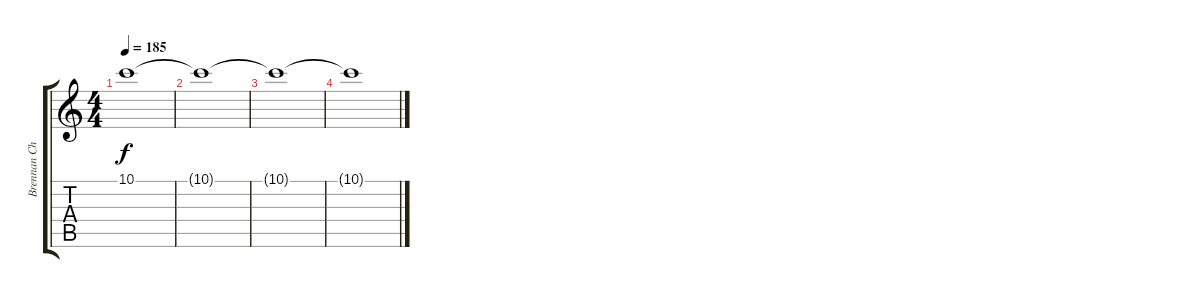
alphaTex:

\track ("Brennan Chaulk 3" "Brennan Ch") {instrument distortionguitar}
\staff {score tabs}
\tuning (D4 A3 F3 C3 G2 C2) {hide}
\ts (4 4)
\tempo 185
\clef g2
\ks c
10.1{t}.1{dy f} |
10.1{t}.1 |
10.1{t}.1 |
10.1{t}.1
